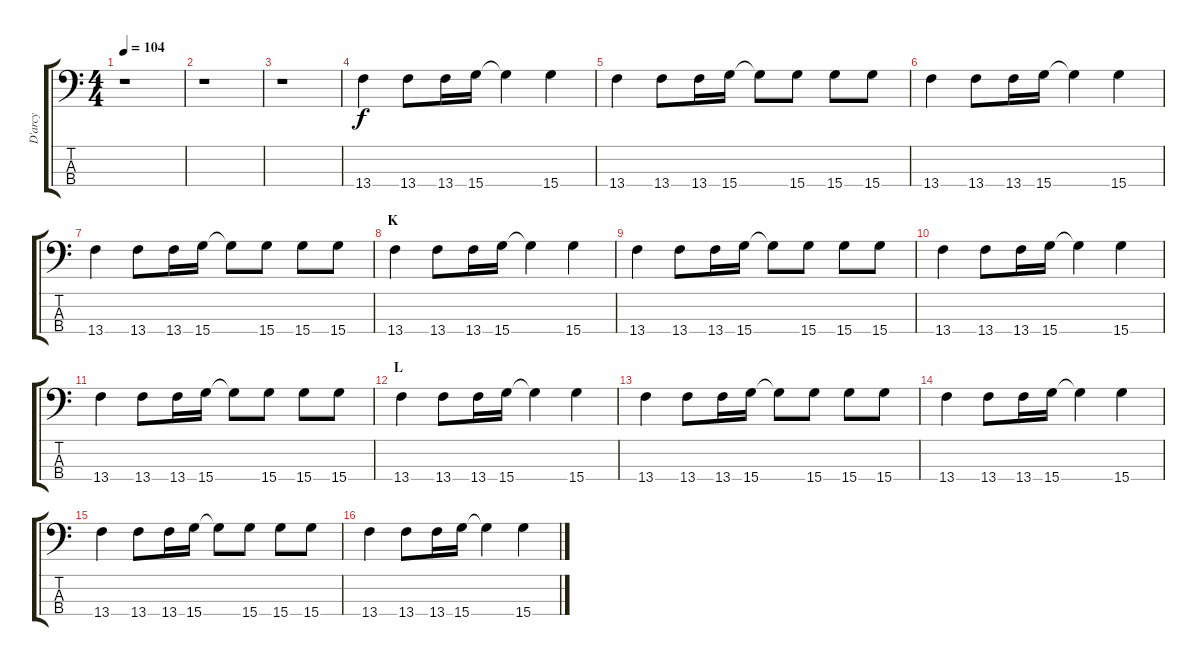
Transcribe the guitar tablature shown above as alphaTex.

\track ("D'arcy" "D'arcy") {instrument electricbasspick}
\staff {score tabs}
\tuning (G2 D2 A1 E1) {hide}
\ts (4 4)
\tempo 104
\clef f4
\ks c
r.1{dy f} |
r.1 |
r.1 |
13.4.4 13.4.8 13.4.16 15.4.16 15.4{t}.4 15.4.4 |
13.4.4 13.4.8 13.4.16 15.4.16 15.4{t}.8 15.4.8 15.4.8 15.4.8 |
13.4.4 13.4.8 13.4.16 15.4.16 15.4{t}.4 15.4.4 |
13.4.4 13.4.8 13.4.16 15.4.16 15.4{t}.8 15.4.8 15.4.8 15.4.8 |
\section ("" "K")
13.4.4 13.4.8 13.4.16 15.4.16 15.4{t}.4 15.4.4 |
13.4.4 13.4.8 13.4.16 15.4.16 15.4{t}.8 15.4.8 15.4.8 15.4.8 |
13.4.4 13.4.8 13.4.16 15.4.16 15.4{t}.4 15.4.4 |
13.4.4 13.4.8 13.4.16 15.4.16 15.4{t}.8 15.4.8 15.4.8 15.4.8 |
\section ("" "L")
13.4.4 13.4.8 13.4.16 15.4.16 15.4{t}.4 15.4.4 |
13.4.4 13.4.8 13.4.16 15.4.16 15.4{t}.8 15.4.8 15.4.8 15.4.8 |
13.4.4 13.4.8 13.4.16 15.4.16 15.4{t}.4 15.4.4 |
13.4.4 13.4.8 13.4.16 15.4.16 15.4{t}.8 15.4.8 15.4.8 15.4.8 |
13.4.4 13.4.8 13.4.16 15.4.16 15.4{t}.4 15.4.4
